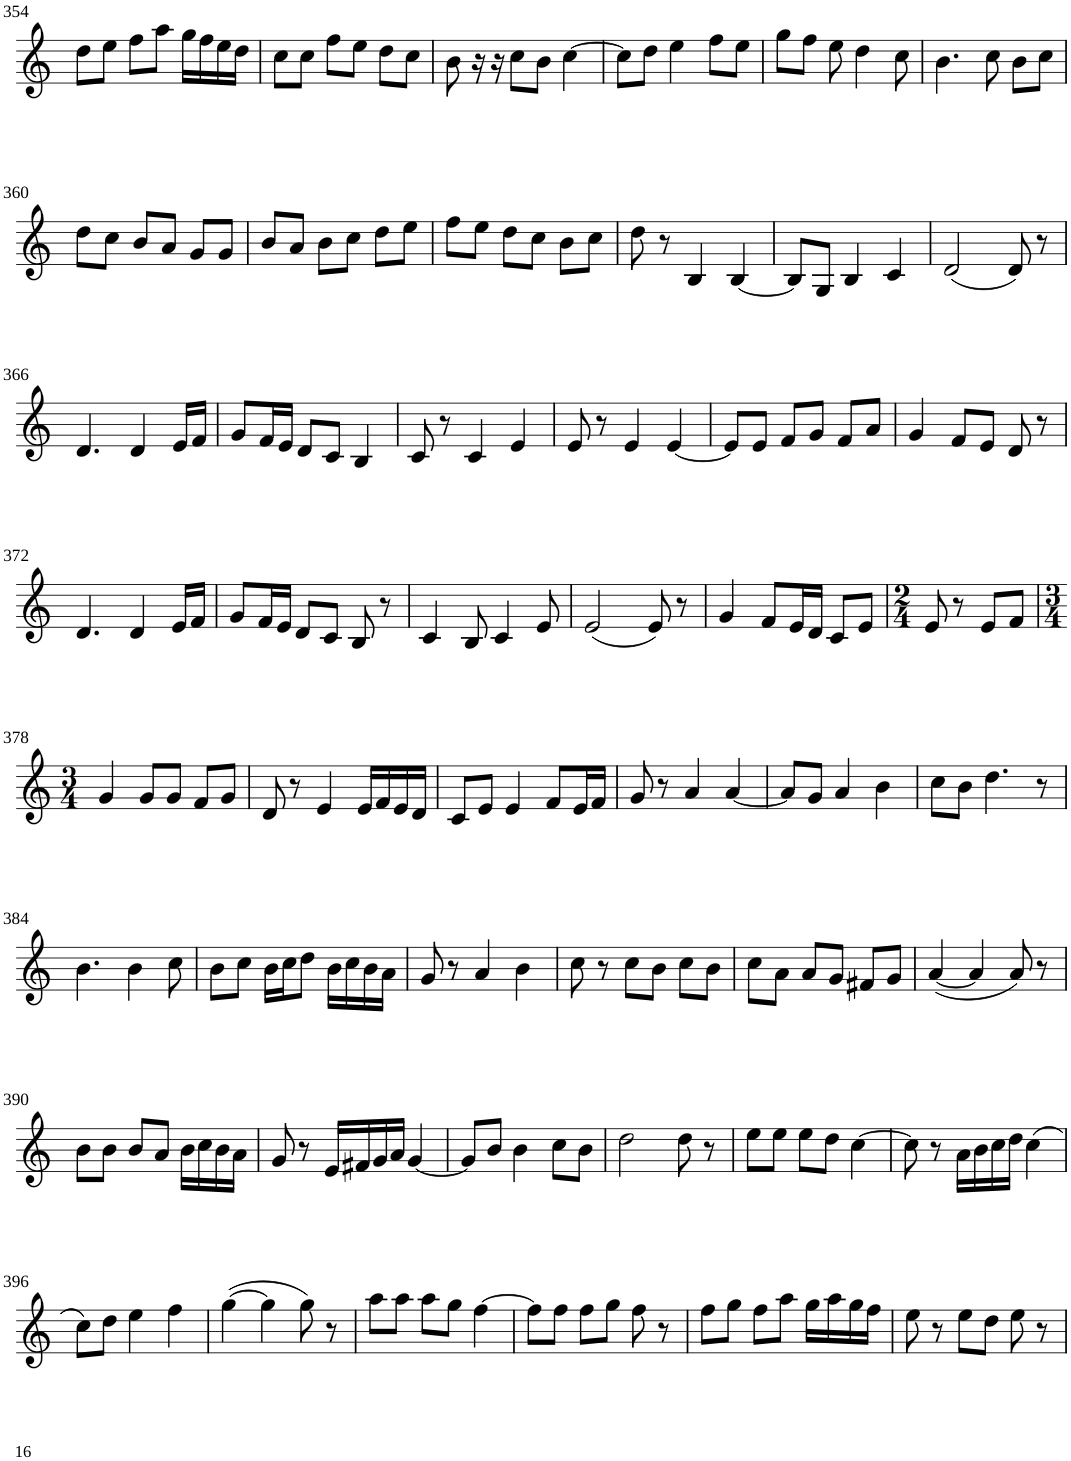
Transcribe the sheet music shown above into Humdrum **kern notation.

**kern
*part1
*staff1
*I"Violin
!!LO:PB:g=z
*clefG2
*k[]
*M3/4
=354
8dd\L
8ee\J
8ff\L
8aa\J
16gg\LL
16ff\
16ee\
16dd\JJ
=355
8cc\L
8cc\J
8ff\L
8ee\J
8dd\L
8cc\J
=356
8b\
16r
16r
8cc\L
8b\J
[4cc\
=357
8cc\L]
8dd\J
4ee\
8ff\L
8ee\J
=358
8gg\L
8ff\J
8ee\
4dd\
8cc\
=359
4.b\
8cc\
8b\L
8cc\J
!!LO:LB:g=z
=360
8dd\L
8cc\J
8b/L
8a/J
8g/L
8g/J
=361
8b/L
8a/J
8b\L
8cc\J
8dd\L
8ee\J
=362
8ff\L
8ee\J
8dd\L
8cc\J
8b\L
8cc\J
=363
8dd\
8r
4B/
[4B/
=364
8B/L]
8G/J
4B/
4c/
=365
(2d/
8d/)
8r
!!LO:LB:g=z
=366
4.d/
4d/
16e/LL
16f/JJ
=367
8g/L
16f/L
16e/JJ
8d/L
8c/J
4B/
=368
8c/
8r
4c/
4e/
=369
8e/
8r
4e/
[4e/
=370
8e/L]
8e/J
8f/L
8g/J
8f/L
8a/J
=371
4g/
8f/L
8e/J
8d/
8r
!!LO:LB:g=z
=372
4.d/
4d/
16e/LL
16f/JJ
=373
8g/L
16f/L
16e/JJ
8d/L
8c/J
8B/
8r
=374
4c/
8B/
4c/
8e/
=375
(2e/
8e/)
8r
=376
4g/
8f/L
16e/L
16d/JJ
8c/L
8e/J
=377
*M2/4
8e/
8r
8e/L
8f/J
!!LO:LB:g=z
=378
*M3/4
4g/
8g/L
8g/J
8f/L
8g/J
=379
8d/
8r
4e/
16e/LL
16f/
16e/
16d/JJ
=380
8c/L
8e/J
4e/
8f/L
16e/L
16f/JJ
=381
8g/
8r
4a/
[4a/
=382
8a/L]
8g/J
4a/
4b\
=383
8cc\L
8b\J
4.dd\
8r
!!LO:LB:g=z
=384
4.b\
4b\
8cc\
=385
8b\L
8cc\J
16b\LL
16cc\J
8dd\J
16b\LL
16cc\
16b\
16a\JJ
=386
8g/
8r
4a/
4b\
=387
8cc\
8r
8cc\L
8b\J
8cc\L
8b\J
=388
8cc\L
8a\J
8a/L
8g/J
8f#X/L
8g/J
=389
([4a/
4a/]
8a/)
8r
!!LO:LB:g=z
=390
8b\L
8b\J
8b/L
8a/J
16b\LL
16cc\
16b\
16a\JJ
=391
8g/
8r
16e/LL
16f#X/
16g/
16a/JJ
[4g/
=392
8g/L]
8b/J
4b\
8cc\L
8b\J
=393
2dd\
8dd\
8r
=394
8ee\L
8ee\J
8ee\L
8dd\J
[4cc\
=395
8cc\]
8r
16a\LL
16b\
16cc\
16dd\JJ
(4cc\
!!LO:LB:g=z
=396
8cc\L)
8dd\J
4ee\
4ff\
=397
([4gg\
4gg\]
8gg\)
8r
=398
8aa\L
8aa\J
8aa\L
8gg\J
[4ff\
=399
8ff\L]
8ff\J
8ff\L
8gg\J
8ff\
8r
=400
8ff\L
8gg\J
8ff\L
8aa\J
16gg\LL
16aa\
16gg\
16ff\JJ
=401
8ee\
8r
8ee\L
8dd\J
8ee\
8r
=
*-
